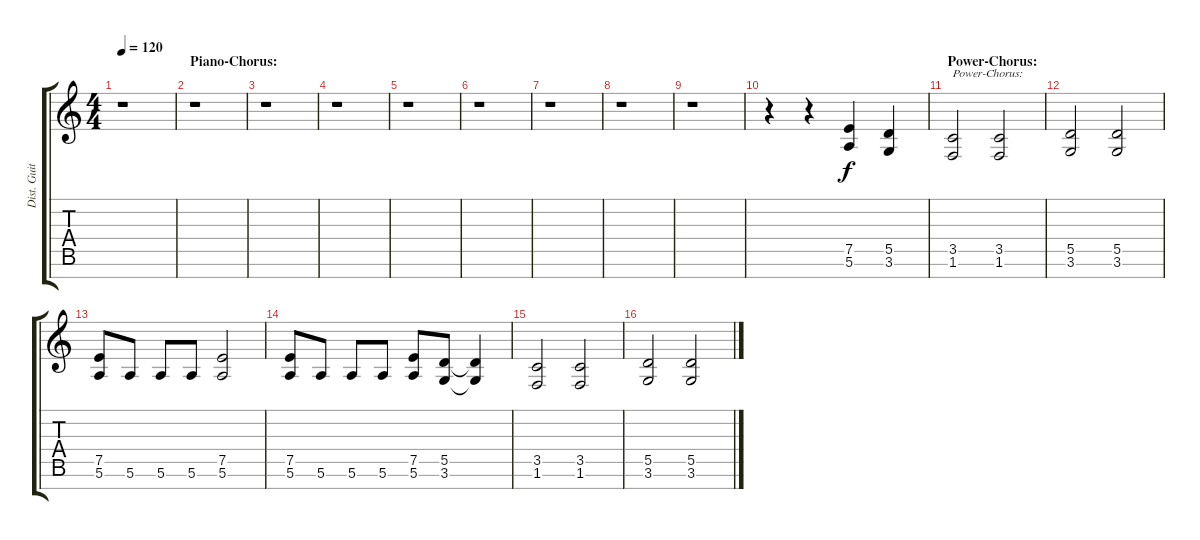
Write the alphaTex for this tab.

\track ("Dist. Guitar 1" "Dist. Guit") {instrument distortionguitar}
\staff {score tabs}
\tuning (E4 B3 G3 D3 A2 E2 B1) {hide}
\ts (4 4)
\tempo 120
\clef g2
\ks c
r.1{dy f} |
\section ("" "Piano-Chorus:")
r.1 |
r.1 |
r.1 |
r.1 |
r.1 |
r.1 |
r.1 |
r.1 |
r.4 r.4 (7.5 5.6).4 (5.5 3.6).4 |
\section ("" "Power-Chorus:")
(3.5 1.6).2{txt "Power-Chorus:"} (3.5 1.6).2 |
(5.5 3.6).2 (5.5 3.6).2 |
(7.5 5.6).8 5.6.8 5.6.8 5.6.8 (7.5 5.6).2 |
(7.5 5.6).8 5.6.8 5.6.8 5.6.8 (7.5 5.6).8 (5.5 3.6).8 (5.5{t} 3.6{t}).4 |
(3.5 1.6).2 (3.5 1.6).2 |
(5.5 3.6).2 (5.5 3.6).2
